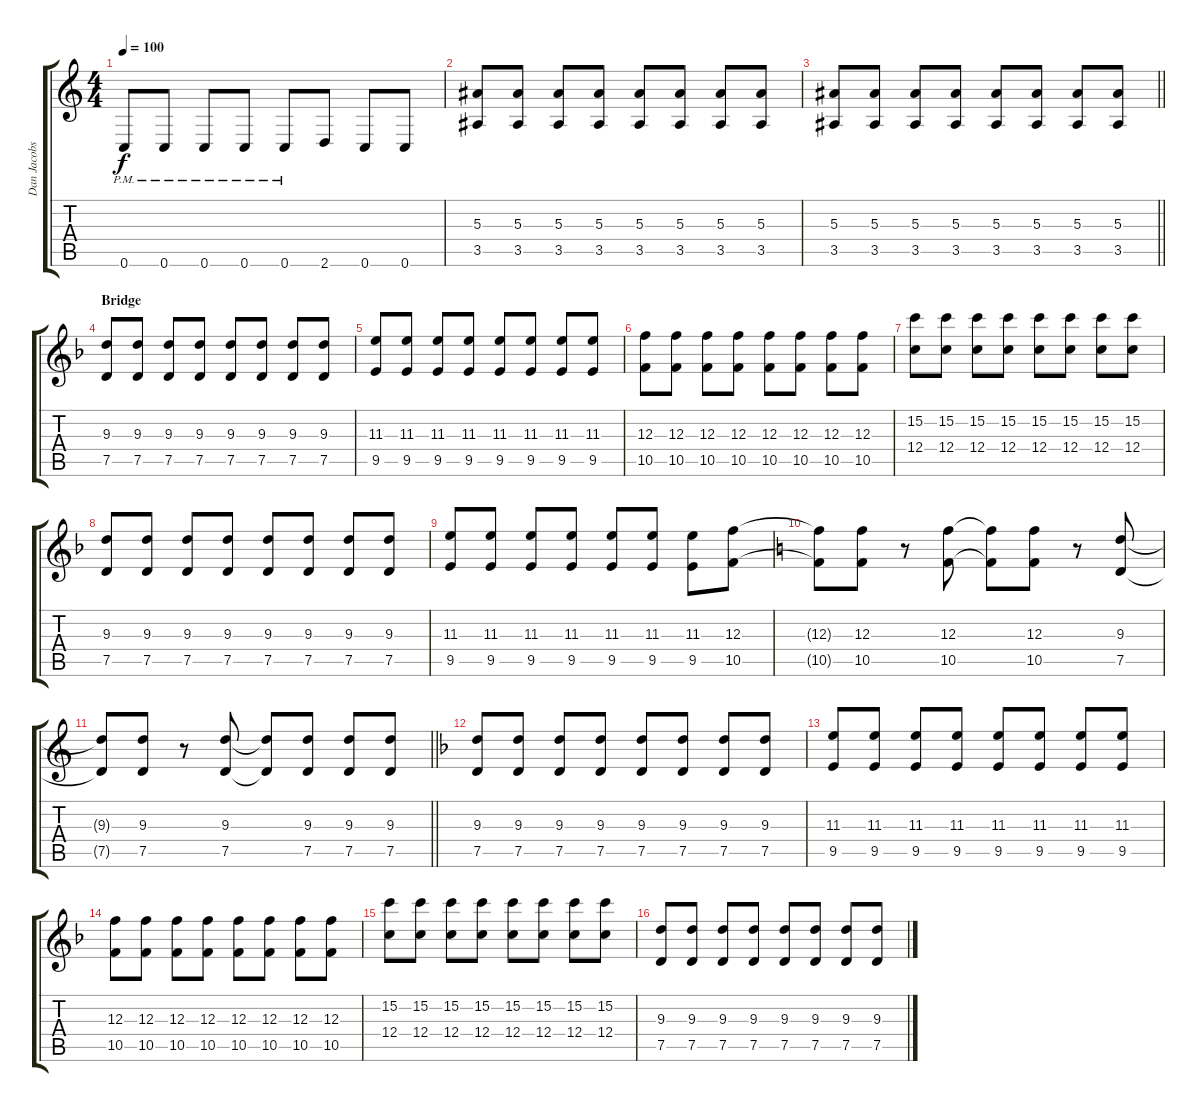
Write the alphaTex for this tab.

\track ("Dan Jacobs" "Dan Jacobs") {instrument distortionguitar}
\staff {score tabs}
\tuning (D4 A3 F3 C3 G2 C2) {hide}
\ts (4 4)
\tempo 100
\clef g2
\ks c
0.6{pm}.8{dy f} 0.6{pm}.8 0.6{pm}.8 0.6{pm}.8 0.6{pm}.8 2.6.8 0.6.8 0.6.8 |
(5.3 3.5).8 (5.3 3.5).8 (5.3 3.5).8 (5.3 3.5).8 (5.3 3.5).8 (5.3 3.5).8 (5.3 3.5).8 (5.3 3.5).8 |
\barLineRight lightlight
(5.3 3.5).8 (5.3 3.5).8 (5.3 3.5).8 (5.3 3.5).8 (5.3 3.5).8 (5.3 3.5).8 (5.3 3.5).8 (5.3 3.5).8 |
\section ("" "Bridge")
\ks f
(9.3 7.5).8 (9.3 7.5).8 (9.3 7.5).8 (9.3 7.5).8 (9.3 7.5).8 (9.3 7.5).8 (9.3 7.5).8 (9.3 7.5).8 |
(11.3 9.5).8 (11.3 9.5).8 (11.3 9.5).8 (11.3 9.5).8 (11.3 9.5).8 (11.3 9.5).8 (11.3 9.5).8 (11.3 9.5).8 |
(12.3 10.5).8 (12.3 10.5).8 (12.3 10.5).8 (12.3 10.5).8 (12.3 10.5).8 (12.3 10.5).8 (12.3 10.5).8 (12.3 10.5).8 |
(15.2 12.4).8 (15.2 12.4).8 (15.2 12.4).8 (15.2 12.4).8 (15.2 12.4).8 (15.2 12.4).8 (15.2 12.4).8 (15.2 12.4).8 |
(9.3 7.5).8 (9.3 7.5).8 (9.3 7.5).8 (9.3 7.5).8 (9.3 7.5).8 (9.3 7.5).8 (9.3 7.5).8 (9.3 7.5).8 |
(11.3 9.5).8 (11.3 9.5).8 (11.3 9.5).8 (11.3 9.5).8 (11.3 9.5).8 (11.3 9.5).8 (11.3 9.5).8 (12.3 10.5).8 |
\ks c
(12.3{t} 10.5{t}).8 (12.3 10.5).8 r.8 (12.3 10.5).8 (12.3{t} 10.5{t}).8 (12.3 10.5).8 r.8 (9.3 7.5).8 |
\barLineRight lightlight
(9.3{t} 7.5{t}).8 (9.3 7.5).8 r.8 (9.3 7.5).8 (9.3{t} 7.5{t}).8 (9.3 7.5).8 (9.3 7.5).8 (9.3 7.5).8 |
\ks f
(9.3 7.5).8 (9.3 7.5).8 (9.3 7.5).8 (9.3 7.5).8 (9.3 7.5).8 (9.3 7.5).8 (9.3 7.5).8 (9.3 7.5).8 |
(11.3 9.5).8 (11.3 9.5).8 (11.3 9.5).8 (11.3 9.5).8 (11.3 9.5).8 (11.3 9.5).8 (11.3 9.5).8 (11.3 9.5).8 |
(12.3 10.5).8 (12.3 10.5).8 (12.3 10.5).8 (12.3 10.5).8 (12.3 10.5).8 (12.3 10.5).8 (12.3 10.5).8 (12.3 10.5).8 |
(15.2 12.4).8 (15.2 12.4).8 (15.2 12.4).8 (15.2 12.4).8 (15.2 12.4).8 (15.2 12.4).8 (15.2 12.4).8 (15.2 12.4).8 |
(9.3 7.5).8 (9.3 7.5).8 (9.3 7.5).8 (9.3 7.5).8 (9.3 7.5).8 (9.3 7.5).8 (9.3 7.5).8 (9.3 7.5).8
